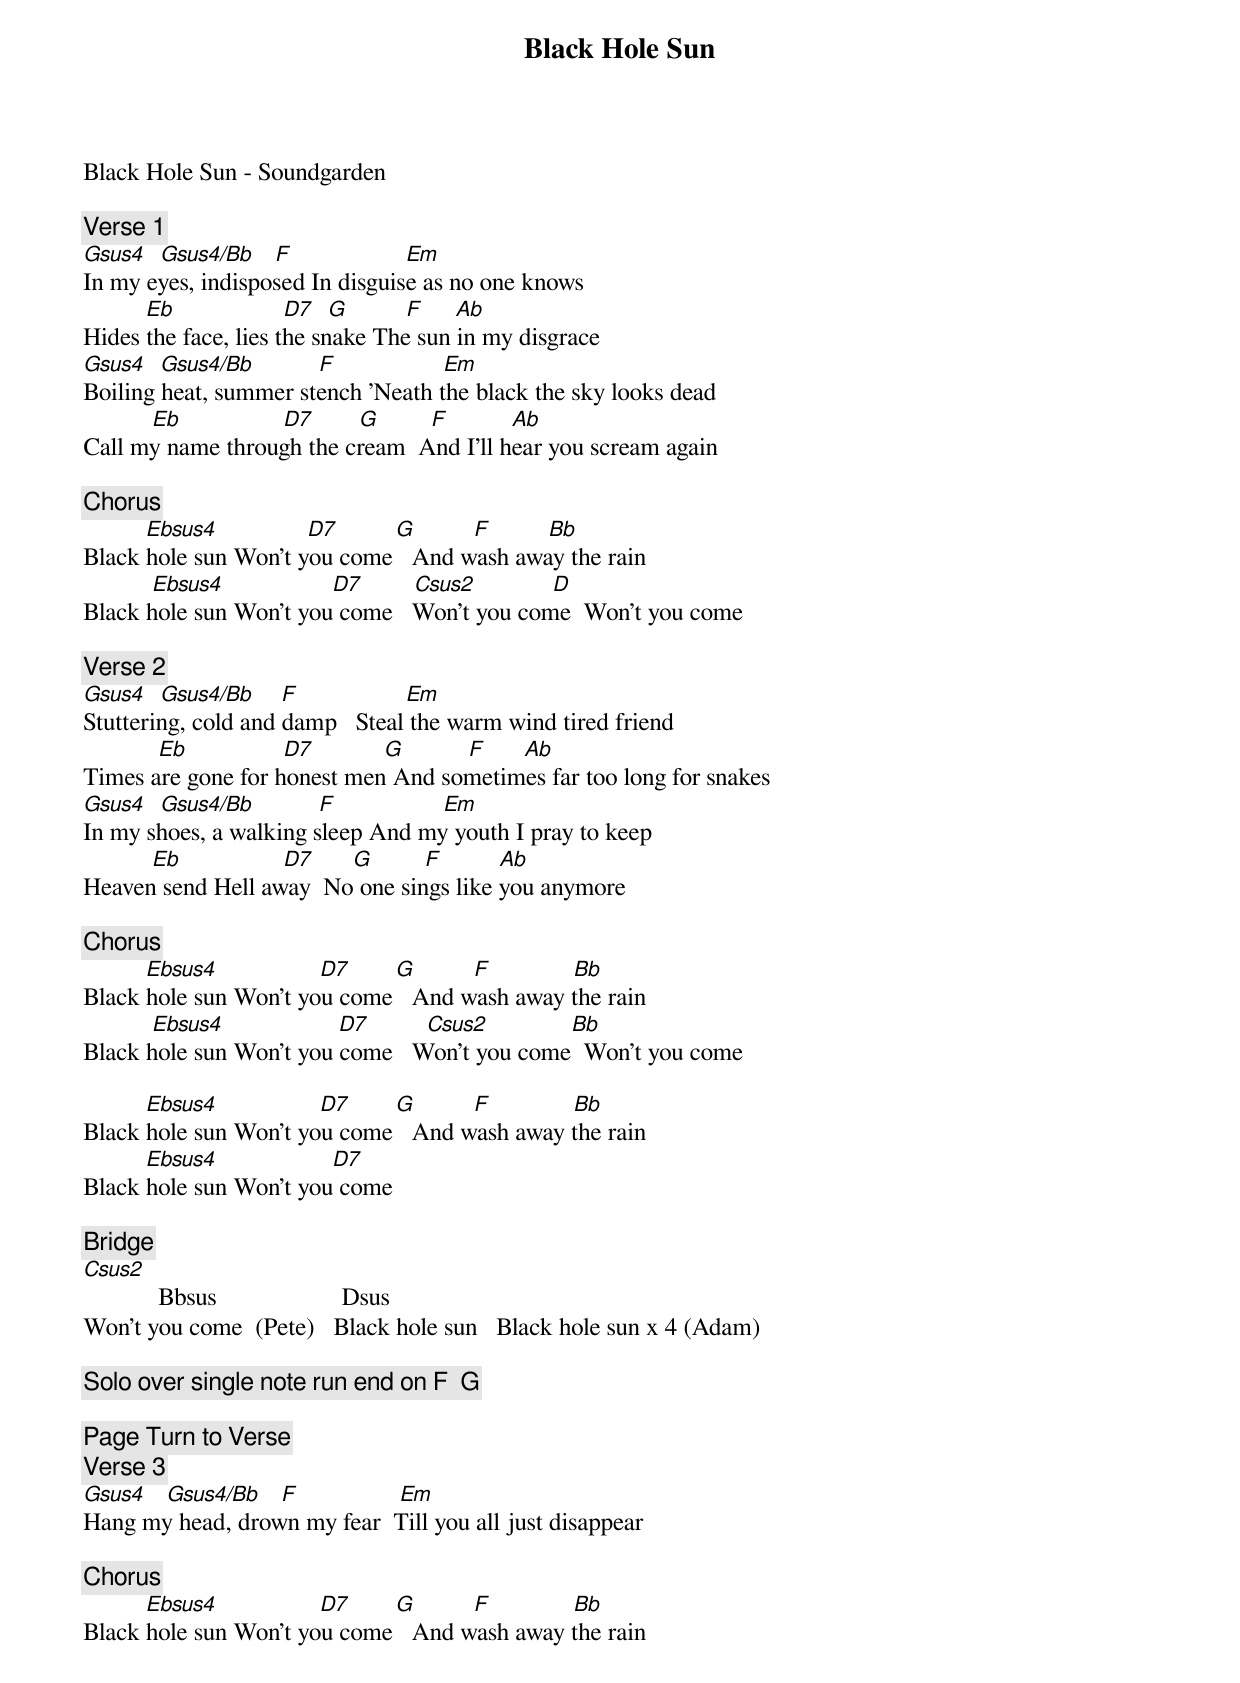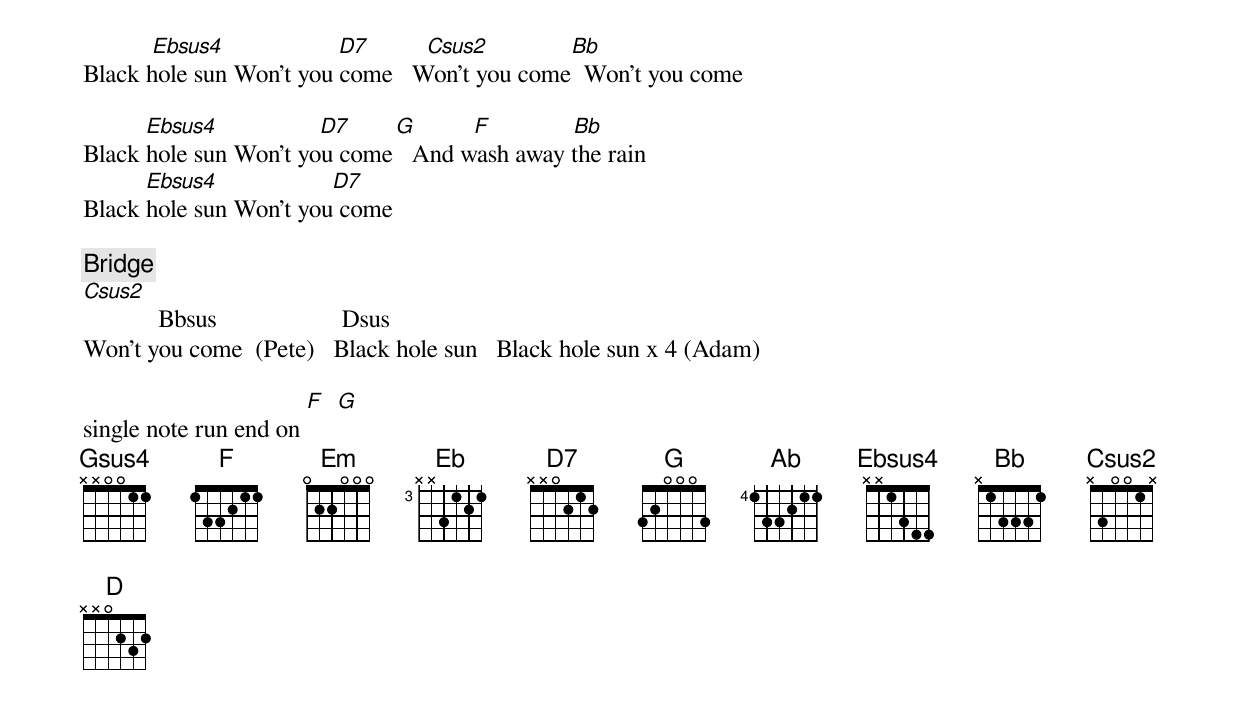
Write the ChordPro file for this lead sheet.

{title: Black Hole Sun}
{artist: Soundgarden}
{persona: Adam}
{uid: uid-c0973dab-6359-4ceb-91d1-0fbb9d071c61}
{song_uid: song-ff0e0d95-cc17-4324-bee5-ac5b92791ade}


Black Hole Sun - Soundgarden

{comment: Verse 1}
[Gsus4]		[Gsus4/Bb]		 [F]                		[Em]
In my eyes, indisposed	In disguise as no one knows
          [Eb]              			[D7]		[G]         [F]    	[Ab]
Hides the face, lies the snake	The sun in my disgrace
[Gsus4]		[Gsus4/Bb]		      		[F]                	[Em]
Boiling heat, summer stench	'Neath the black the sky looks dead
          	[Eb]              		[D7]		    	[G]      		[F]         	[Ab]
Call my name through the cream	 And I'll hear you scream again

{comment: Chorus}
          [Ebsus4]	          	  [D7]	   	  		[G]         [F]        	[Bb]
Black hole sun	Won't you come	  And wash away the rain
           [Ebsus4]           	    	[D7]		      [Csus2]           	[D]
Black hole sun	Won't you come	  Won't you come  Won't you come

{comment: Verse 2}
[Gsus4]		[Gsus4/Bb]		 	[F]                	[Em]
Stuttering, cold and damp   Steal the warm wind tired friend
          		[Eb]              	[D7]			       	[G]         	[F]    		[Ab]
Times are gone for honest men And sometimes far too long for snakes
[Gsus4]		[Gsus4/Bb]		      		[F]                	[Em]
In my shoes, a walking sleep	And my youth I pray to keep
          	[Eb]              		[D7]		    [G]      		[F]         [Ab]
Heaven send Hell away		No one sings like you anymore

{comment: Chorus}
          [Ebsus4]	          	  		[D7]	   	  [G]         [F]             [Bb]
Black hole sun	Won't you come	  And wash away the rain
           [Ebsus4]           	    		[D7]		      	[Csus2]           		[Bb]
Black hole sun	Won't you come	  Won't you come  Won't you come

          [Ebsus4]	          	  		[D7]	   	  [G]         [F]             [Bb]
Black hole sun	Won't you come	  And wash away the rain
          [Ebsus4]           	    		[D7]
Black hole sun	Won't you come

{comment: Bridge}
[Csus2]        				Bbsus	           	       Dsus
Won't you come 	(Pete)		 Black hole sun  	Black hole sun	x 4 (Adam)

{comment: Solo over single note run end on F  G}

{comment: Page Turn to Verse}
{comment: Verse 3}
[Gsus4]			[Gsus4/Bb]		 [F]                [Em]
Hang my head, drown my fear		Till you all just disappear

{comment: Chorus}
          [Ebsus4]	          	  		[D7]	   	  [G]         [F]             [Bb]
Black hole sun	Won't you come	  And wash away the rain
           [Ebsus4]           	    		[D7]		      	[Csus2]           		[Bb]
Black hole sun	Won't you come	  Won't you come  Won't you come

          [Ebsus4]	          	  		[D7]	   	  [G]         [F]             [Bb]
Black hole sun	Won't you come	  And wash away the rain
          [Ebsus4]           	    		[D7]
Black hole sun	Won't you come

{comment: Bridge}
[Csus2]        				Bbsus	           	       Dsus
Won't you come 	(Pete)		 Black hole sun  	Black hole sun	x 4 (Adam)

single note run end on [F]  [G]
